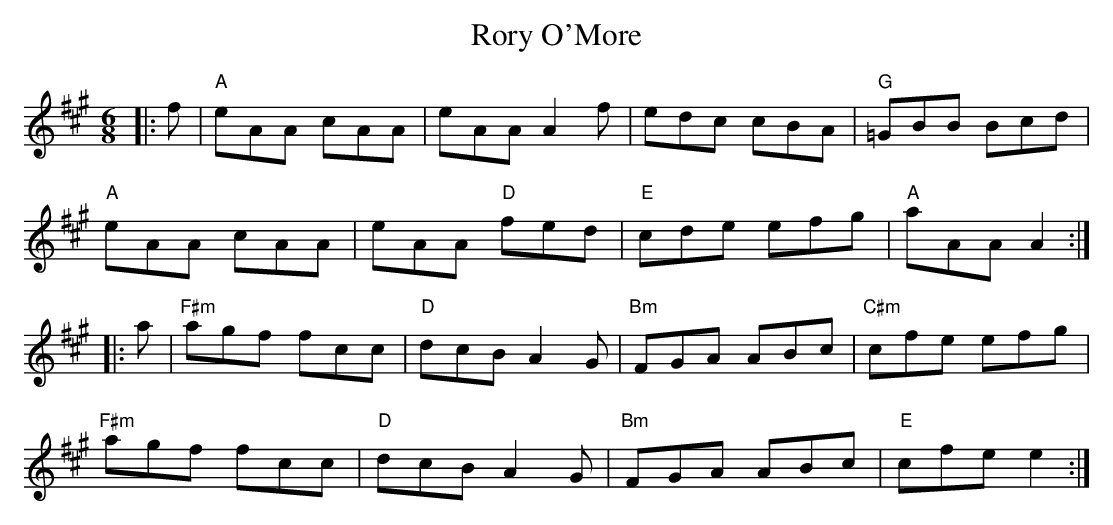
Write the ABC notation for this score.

X:1
T: Rory O'More
M: 6/8
L: 1/8
K: A
|:f|\
"A"eAA cAA|eAA A2f|edc cBA|"G"=GBB Bcd|
"A"eAA cAA|eAA "D"fed|"E"cde efg|"A"aAA A2:|
|:a|\
"F#m"agf fcc|"D"dcB A2G|"Bm"FGA ABc|"C#m"cfe efg|
"F#m"agf fcc|"D"dcB A2G|"Bm"FGA ABc|"E"cfe e2:|
